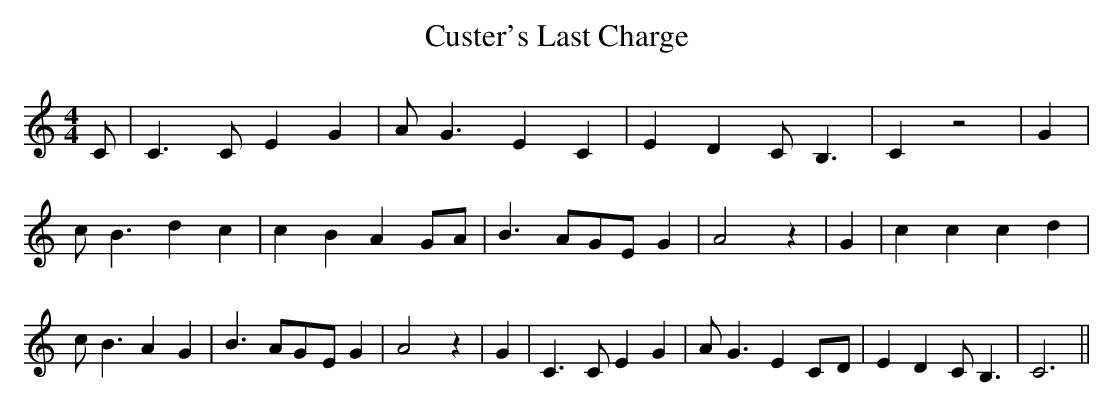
X:1
T:Custer's Last Charge
M:4/4
L:1/4
K:C
 C/2| C3/2 C/2 E G| A/2 G3/2 E C| E D C/2 B,3/2| C z2| G| c/2 B3/2 d c|\
 c B AG/2-A/2| B3/2 A/2G/2-E/2 G| A2 z| G| c c c d| c/2 B3/2 A G| B3/2 A/2G/2-E/2 G|\
 A2 z| G| C3/2 C/2 E G| A/2 G3/2 EC/2-D/2| E D C/2 B,3/2| C3||
